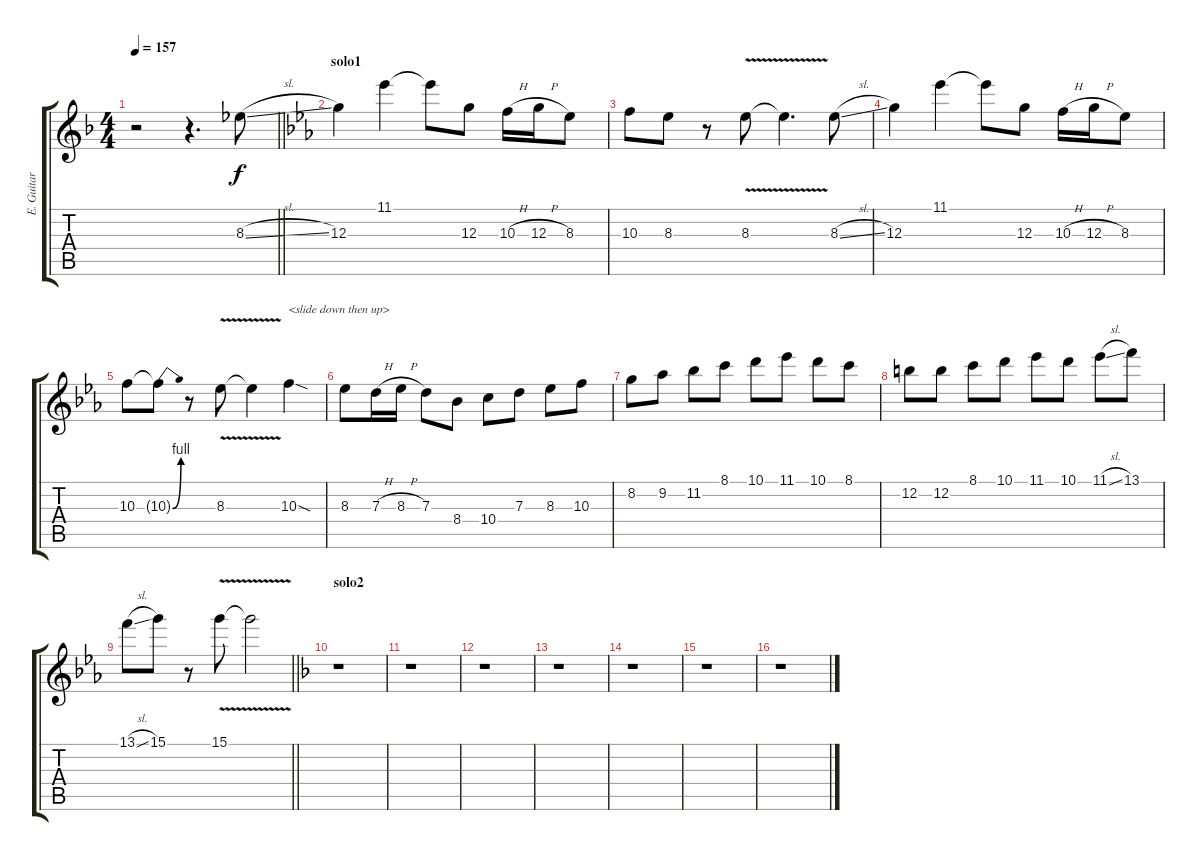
\track ("E. Guitar II" "E. Guitar ") {instrument electricguitarclean}
\staff {score tabs}
\tuning (E4 B3 G3 D3 A2 E2) {hide}
\ts (4 4)
\tempo 157
\clef g2
\barLineRight lightlight
\ks f
r.2{dy f volume 15 balance 7 instrument overdrivenguitar} r.4{d} 8.3{sl}.8 |
\section ("" "solo1")
\ks eb
12.3.4 11.1.4 11.1{t}.8 12.3.8 10.3{h}.16 12.3{h}.16 8.3.8 |
10.3.8 8.3.8 r.8 8.3{v}.8 8.3{t}.4{d} 8.3{sl}.8 |
12.3.4 11.1.4 11.1{t}.8 12.3.8 10.3{h}.16 12.3{h}.16 8.3.8 |
10.3.8 10.3{be (bend 0 0 60 4) t}.8 r.8 8.3{v}.8 8.3{t}.4 10.3{sod}.4{txt "<slide down then up>"} |
8.3.8 7.3{h}.16 8.3{h}.16 7.3.8 8.4.8 10.4.8 7.3.8 8.3.8 10.3.8 |
8.2.8 9.2.8 11.2.8 8.1.8 10.1.8 11.1.8 10.1.8 8.1.8 |
12.2.8 12.2.8 8.1.8 10.1.8 11.1.8 10.1.8 11.1{sl}.8 13.1.8 |
\barLineRight lightlight
13.1{sl}.8 15.1.8 r.8 15.1{v}.8 15.1{t}.2 |
\section ("" "solo2")
\ks f
r.1{volume 14 balance 8 instrument electricguitarclean} |
r.1 |
r.1 |
r.1 |
r.1 |
r.1 |
r.1
